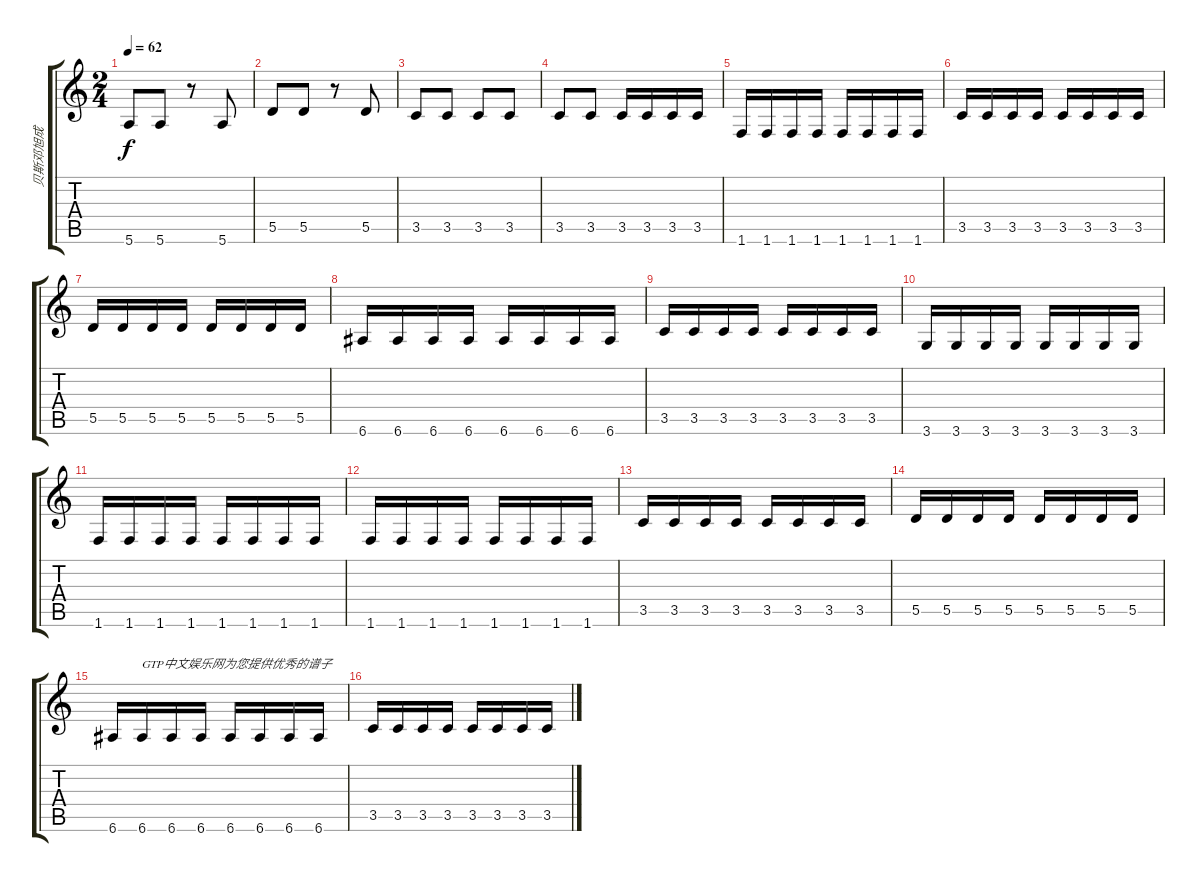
\track ("贝斯邓旭成" "贝斯邓旭成") {instrument electricbassfinger}
\staff {score tabs}
\tuning (E4 B3 G3 D3 A2 E2) {hide}
\ts (2 4)
\tempo 62
\clef g2
\ks c
5.6.8{dy f} 5.6.8 r.8 5.6.8 |
5.5.8 5.5.8 r.8 5.5.8 |
3.5.8 3.5.8 3.5.8 3.5.8 |
3.5.8 3.5.8 3.5.16 3.5.16 3.5.16 3.5.16 |
1.6.16 1.6.16 1.6.16 1.6.16 1.6.16 1.6.16 1.6.16 1.6.16 |
3.5.16 3.5.16 3.5.16 3.5.16 3.5.16 3.5.16 3.5.16 3.5.16 |
5.5.16 5.5.16 5.5.16 5.5.16 5.5.16 5.5.16 5.5.16 5.5.16 |
6.6.16 6.6.16 6.6.16 6.6.16 6.6.16 6.6.16 6.6.16 6.6.16 |
3.5.16 3.5.16 3.5.16 3.5.16 3.5.16 3.5.16 3.5.16 3.5.16 |
3.6.16 3.6.16 3.6.16 3.6.16 3.6.16 3.6.16 3.6.16 3.6.16 |
1.6.16 1.6.16 1.6.16 1.6.16 1.6.16 1.6.16 1.6.16 1.6.16 |
1.6.16 1.6.16 1.6.16 1.6.16 1.6.16 1.6.16 1.6.16 1.6.16 |
3.5.16 3.5.16 3.5.16 3.5.16 3.5.16 3.5.16 3.5.16 3.5.16 |
5.5.16 5.5.16 5.5.16 5.5.16 5.5.16 5.5.16 5.5.16 5.5.16 |
6.6.16 6.6.16{txt "GTP中文娱乐网为您提供优秀的谱子"} 6.6.16 6.6.16 6.6.16 6.6.16 6.6.16 6.6.16 |
3.5.16 3.5.16 3.5.16 3.5.16 3.5.16 3.5.16 3.5.16 3.5.16
